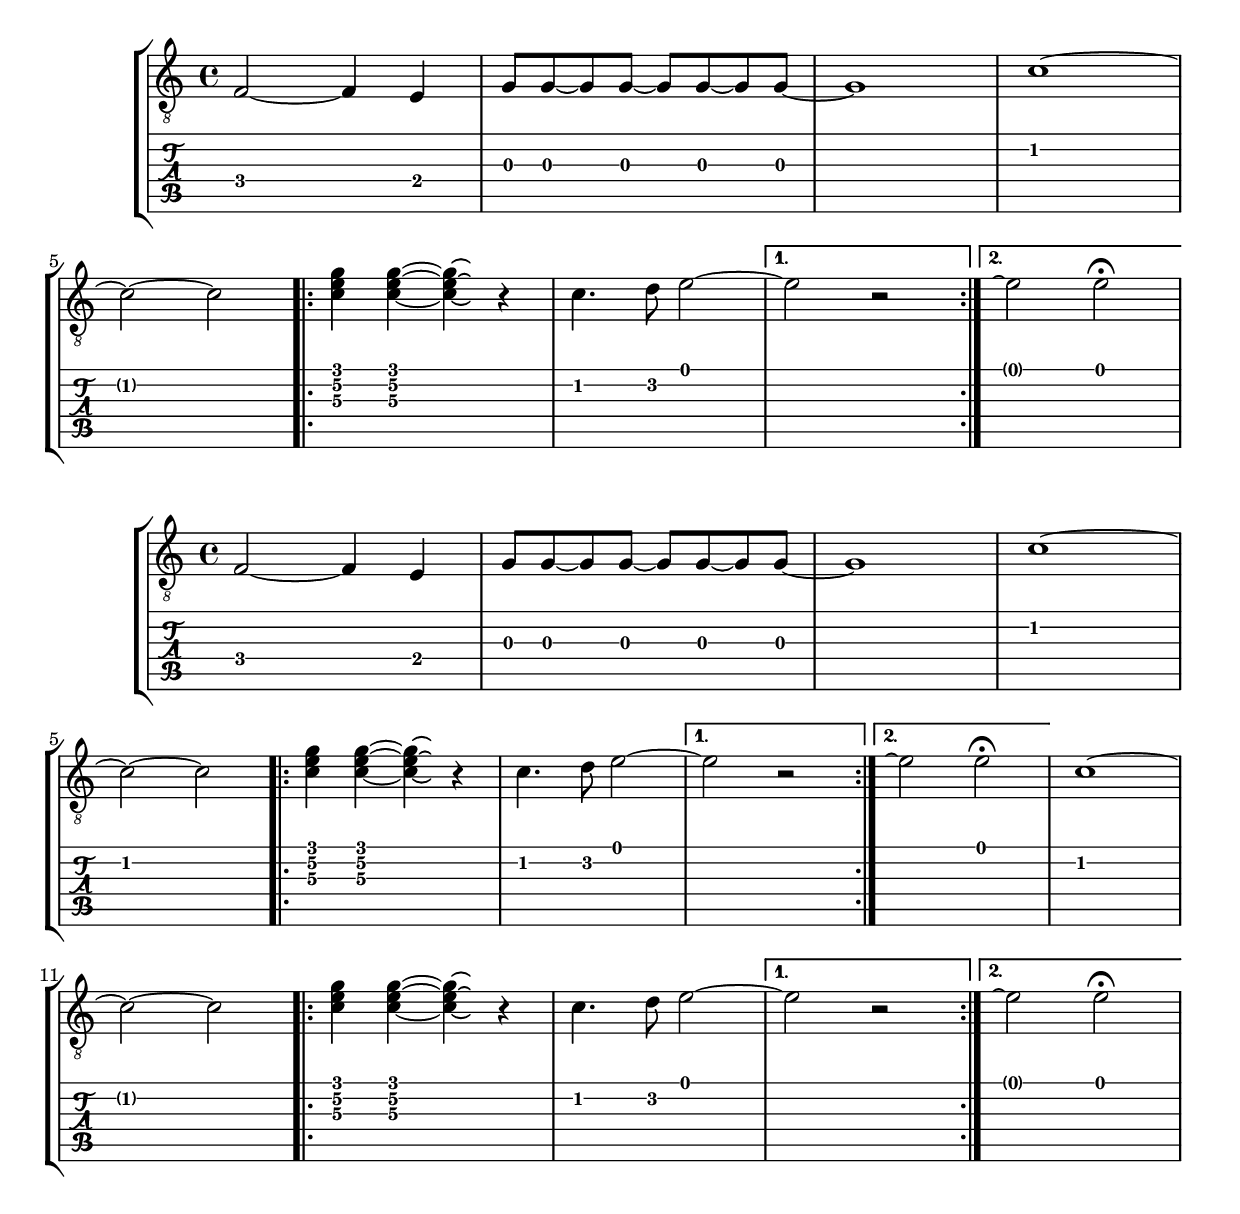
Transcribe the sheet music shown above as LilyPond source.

\version "2.19.2"

\header{ texidoc = "In tablature, notes that are tied to are invisible
                     except after a line break or within a second volta;
                    here, the fret number is displayed in parentheses.

                    As an option, the notes that are tied to may become
                    invisible completely, even after line breaks."
        }

firstpart = \relative c {
  f2 ~ 4   e
  g8 g ~ g g ~ g g~ g g ~
  1
}

secondpart = \relative c' {
  c1 ~ \break c2 ~ 2
}

thirdpart = \relative c' {
    \repeat volta 2 {
    < c\3 e\2 g\1 >4 < c\3 e\2 g\1 > ~ < c\3 e\2 g\1 >\laissezVibrer r
    c4. d8 e2 ~
   }
   \alternative { { e2 r } { e2\repeatTie e2^\fermata } }
 }

\context StaffGroup <<
  \context Staff {
     \clef "G_8"
    \hide Voice.StringNumber % remove circled string numbers
    \firstpart
    \secondpart
    \thirdpart
  }
  \context TabStaff {
    \firstpart
    \secondpart
    \thirdpart
  }
>>

\context StaffGroup <<
  \context Staff {
    \clef "G_8"
    \hide Voice.StringNumber % remove circled string numbers
    \firstpart
    \secondpart
    \thirdpart
    \secondpart
    \thirdpart
  }
  \context TabStaff {
    \hideSplitTiedTabNotes
    \firstpart
    \secondpart
    \thirdpart
    \showSplitTiedTabNotes
    \secondpart
    \thirdpart
  }
>>
